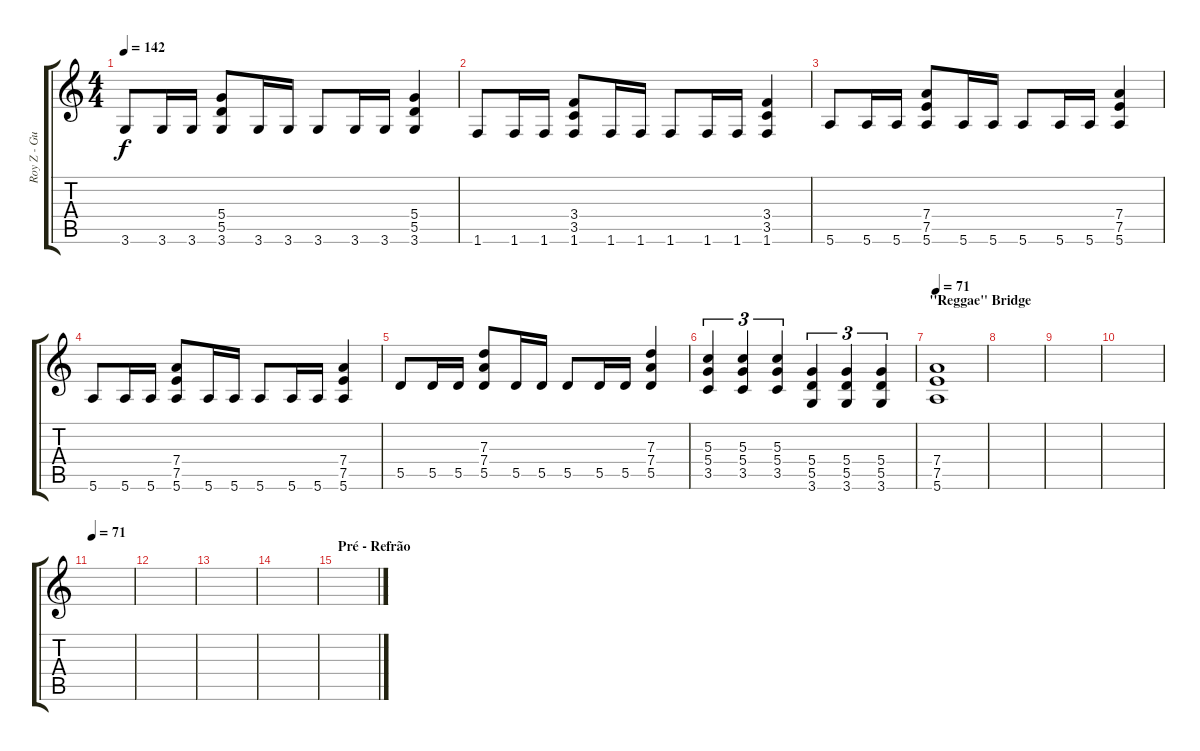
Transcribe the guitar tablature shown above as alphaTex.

\track ("Roy Z - Guitar 1" "Roy Z - Gu") {instrument distortionguitar}
\staff {score tabs}
\tuning (E4 B3 G3 D3 A2 E2) {hide}
\ts (4 4)
\tempo 142
\clef g2
\ks c
3.6.8{dy f} 3.6.16 3.6.16 (5.4 5.5 3.6).8 3.6.16 3.6.16 3.6.8 3.6.16 3.6.16 (5.4 5.5 3.6).4 |
1.6.8 1.6.16 1.6.16 (3.4 3.5 1.6).8 1.6.16 1.6.16 1.6.8 1.6.16 1.6.16 (3.4 3.5 1.6).4 |
5.6.8 5.6.16 5.6.16 (7.4 7.5 5.6).8 5.6.16 5.6.16 5.6.8 5.6.16 5.6.16 (7.4 7.5 5.6).4 |
5.6.8 5.6.16 5.6.16 (7.4 7.5 5.6).8 5.6.16 5.6.16 5.6.8 5.6.16 5.6.16 (7.4 7.5 5.6).4 |
5.5.8 5.5.16 5.5.16 (7.3 7.4 5.5).8 5.5.16 5.5.16 5.5.8 5.5.16 5.5.16 (7.3 7.4 5.5).4 |
(5.3 5.4 3.5).4{tu (3 2)} (5.3 5.4 3.5).4{tu (3 2)} (5.3 5.4 3.5).4{tu (3 2)} (5.4 5.5 3.6).4{tu (3 2)} (5.4 5.5 3.6).4{tu (3 2)} (5.4 5.5 3.6).4{tu (3 2)} |
\section ("" "''Reggae'' Bridge")
\tempo 71
(7.4 7.5 5.6).1{volume 0} |
|
|
|
\tempo 71
|
|
|
|
\section ("" "Pré - Refrão")
